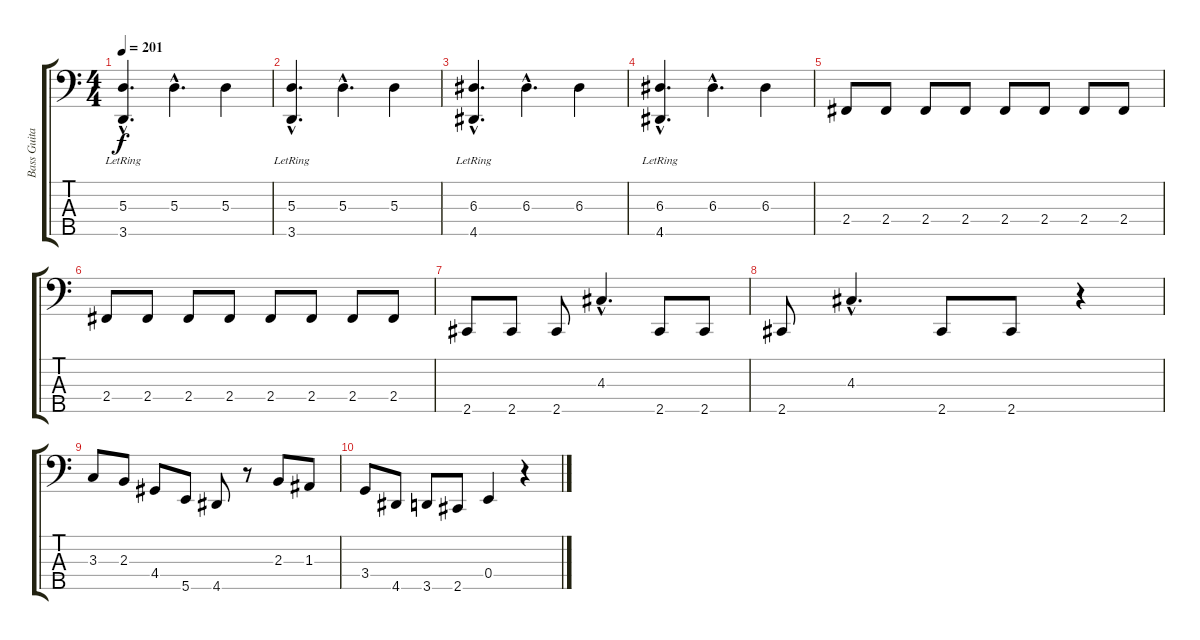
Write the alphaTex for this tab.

\track ("Bass Guitar" "Bass Guita") {instrument electricbassfinger}
\staff {score tabs}
\tuning (G2 D2 A1 E1 B0) {hide}
\ts (4 4)
\tempo 201
\clef f4
\ks c
(5.3{hac} 3.5{hac lr}).4{d dy f} 5.3{hac}.4{d} 5.3.4 |
(5.3{hac} 3.5{hac lr}).4{d} 5.3{hac}.4{d} 5.3.4 |
(6.3{hac} 4.5{hac lr}).4{d} 6.3{hac}.4{d} 6.3.4 |
(6.3{hac} 4.5{hac lr}).4{d} 6.3{hac}.4{d} 6.3.4 |
2.4.8 2.4.8 2.4.8 2.4.8 2.4.8 2.4.8 2.4.8 2.4.8 |
2.4.8 2.4.8 2.4.8 2.4.8 2.4.8 2.4.8 2.4.8 2.4.8 |
2.5.8 2.5.8 2.5.8 4.3{hac}.4{d} 2.5.8 2.5.8 |
2.5.8 4.3{hac}.4{d} 2.5.8 2.5.8 r.4 |
3.3.8 2.3.8 4.4.8 5.5.8 4.5.8 r.8 2.3.8 1.3.8 |
3.4.8 4.5.8 3.5.8 2.5.8 0.4.4 r.4
